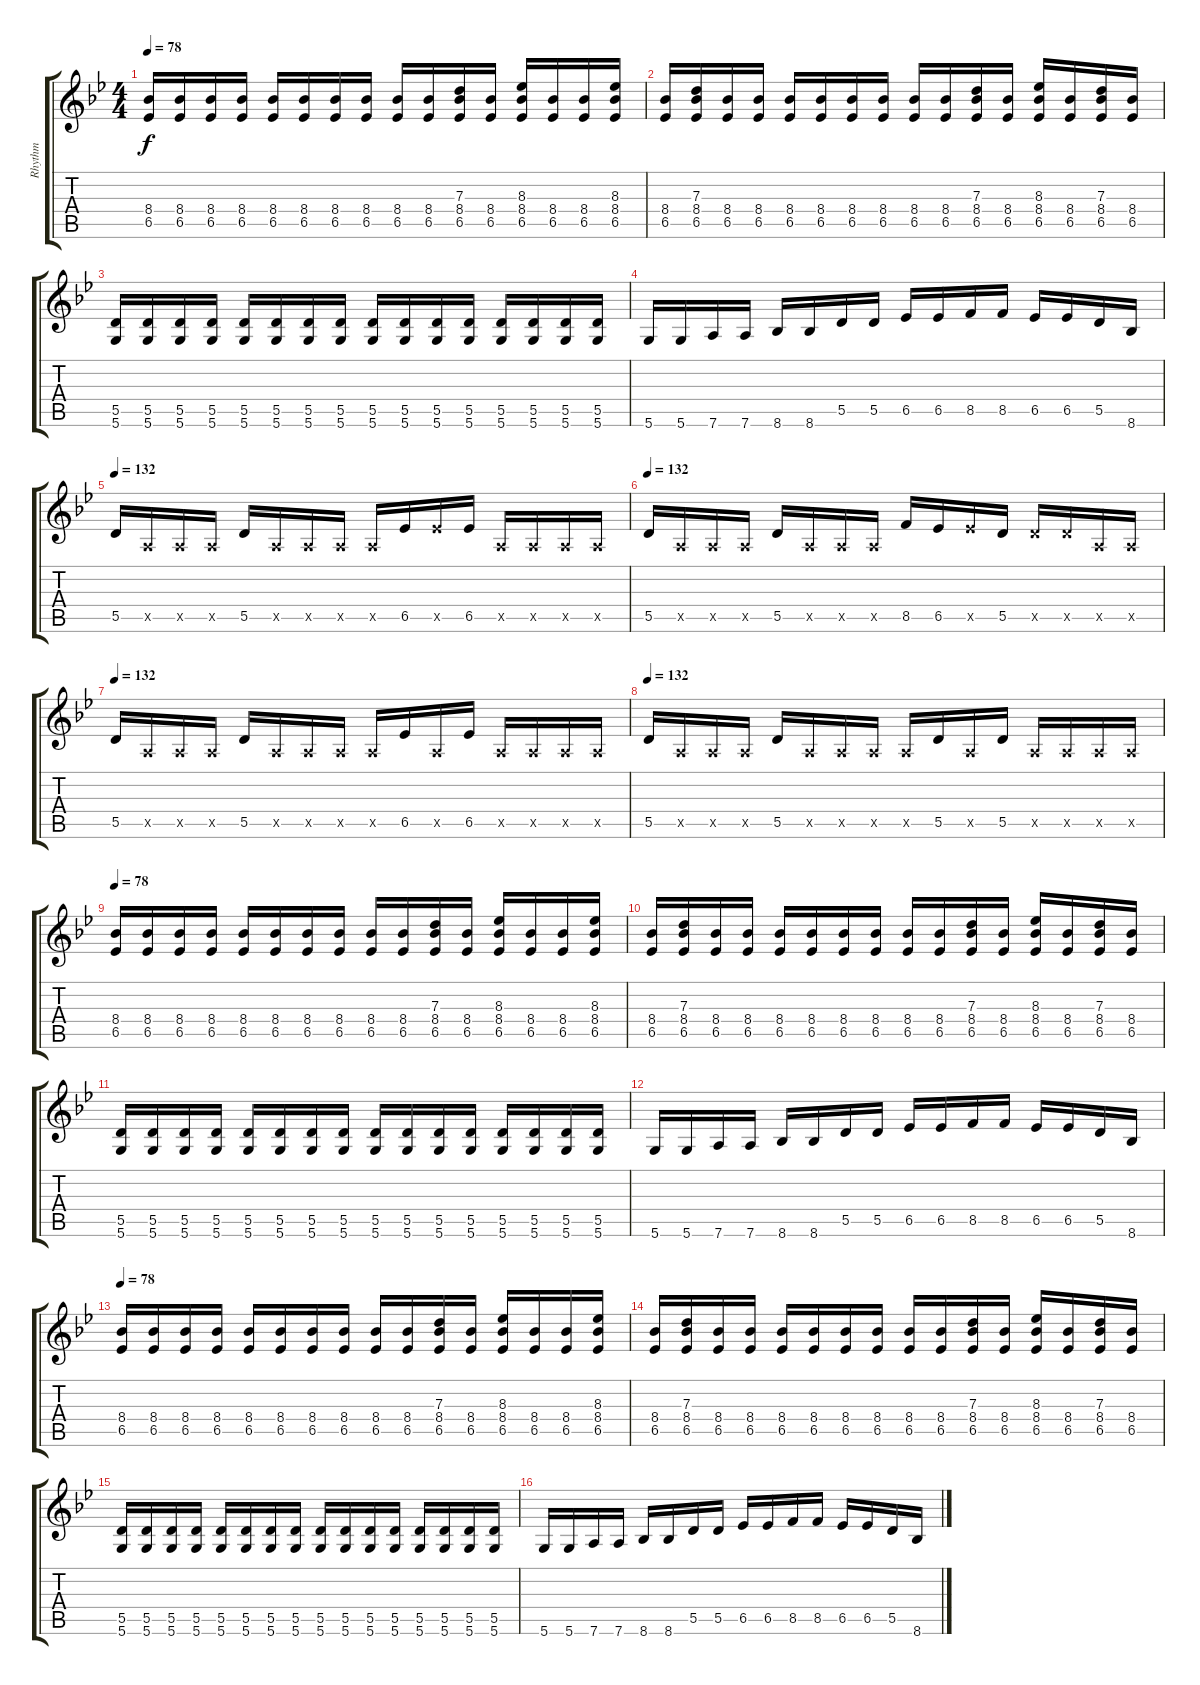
\track ("Rhythm" "Rhythm") {instrument distortionguitar}
\staff {score tabs}
\tuning (E4 B3 G3 D3 A2 D2) {hide}
\ts (4 4)
\tempo 78
\clef g2
\ks gminor
(8.4 6.5).16{dy f volume 10 instrument distortionguitar} (8.4 6.5).16 (8.4 6.5).16 (8.4 6.5).16 (8.4 6.5).16 (8.4 6.5).16 (8.4 6.5).16 (8.4 6.5).16 (8.4 6.5).16 (8.4 6.5).16 (7.3 8.4 6.5).16 (8.4 6.5).16 (8.3 8.4 6.5).16 (8.4 6.5).16 (8.4 6.5).16 (8.3 8.4 6.5).16 |
(8.4 6.5).16 (7.3 8.4 6.5).16 (8.4 6.5).16 (8.4 6.5).16 (8.4 6.5).16 (8.4 6.5).16 (8.4 6.5).16 (8.4 6.5).16 (8.4 6.5).16 (8.4 6.5).16 (7.3 8.4 6.5).16 (8.4 6.5).16 (8.3 8.4 6.5).16 (8.4 6.5).16 (7.3 8.4 6.5).16 (8.4 6.5).16 |
(5.5 5.6).16 (5.5 5.6).16 (5.5 5.6).16 (5.5 5.6).16 (5.5 5.6).16 (5.5 5.6).16 (5.5 5.6).16 (5.5 5.6).16 (5.5 5.6).16 (5.5 5.6).16 (5.5 5.6).16 (5.5 5.6).16 (5.5 5.6).16 (5.5 5.6).16 (5.5 5.6).16 (5.5 5.6).16 |
5.6.16 5.6.16 7.6.16 7.6.16 8.6.16 8.6.16 5.5.16 5.5.16 6.5.16 6.5.16 8.5.16 8.5.16 6.5.16 6.5.16 5.5.16 8.6.16 |
\tempo 132
5.5.16 0.5{x}.16 0.5{x}.16 0.5{x}.16 5.5.16 0.5{x}.16 0.5{x}.16 0.5{x}.16 0.5{x}.16 6.5.16 6.5{x}.16 6.5.16 0.5{x}.16 0.5{x}.16 0.5{x}.16 0.5{x}.16 |
\tempo 132
5.5.16 0.5{x}.16 0.5{x}.16 0.5{x}.16 5.5.16 0.5{x}.16 0.5{x}.16 0.5{x}.16 8.5.16 6.5.16 6.5{x}.16 5.5.16 5.5{x}.16 5.5{x}.16 0.5{x}.16 0.5{x}.16 |
\tempo 132
5.5.16 0.5{x}.16 0.5{x}.16 0.5{x}.16 5.5.16 0.5{x}.16 0.5{x}.16 0.5{x}.16 0.5{x}.16 6.5.16 0.5{x}.16 6.5.16 0.5{x}.16 0.5{x}.16 0.5{x}.16 0.5{x}.16 |
\tempo 132
5.5.16 0.5{x}.16 0.5{x}.16 0.5{x}.16 5.5.16 0.5{x}.16 0.5{x}.16 0.5{x}.16 0.5{x}.16 5.5.16 0.5{x}.16 5.5.16 0.5{x}.16 0.5{x}.16 0.5{x}.16 0.5{x}.16 |
\tempo 78
(8.4 6.5).16{volume 10 instrument distortionguitar} (8.4 6.5).16 (8.4 6.5).16 (8.4 6.5).16 (8.4 6.5).16 (8.4 6.5).16 (8.4 6.5).16 (8.4 6.5).16 (8.4 6.5).16 (8.4 6.5).16 (7.3 8.4 6.5).16 (8.4 6.5).16 (8.3 8.4 6.5).16 (8.4 6.5).16 (8.4 6.5).16 (8.3 8.4 6.5).16 |
(8.4 6.5).16 (7.3 8.4 6.5).16 (8.4 6.5).16 (8.4 6.5).16 (8.4 6.5).16 (8.4 6.5).16 (8.4 6.5).16 (8.4 6.5).16 (8.4 6.5).16 (8.4 6.5).16 (7.3 8.4 6.5).16 (8.4 6.5).16 (8.3 8.4 6.5).16 (8.4 6.5).16 (7.3 8.4 6.5).16 (8.4 6.5).16 |
(5.5 5.6).16 (5.5 5.6).16 (5.5 5.6).16 (5.5 5.6).16 (5.5 5.6).16 (5.5 5.6).16 (5.5 5.6).16 (5.5 5.6).16 (5.5 5.6).16 (5.5 5.6).16 (5.5 5.6).16 (5.5 5.6).16 (5.5 5.6).16 (5.5 5.6).16 (5.5 5.6).16 (5.5 5.6).16 |
5.6.16 5.6.16 7.6.16 7.6.16 8.6.16 8.6.16 5.5.16 5.5.16 6.5.16 6.5.16 8.5.16 8.5.16 6.5.16 6.5.16 5.5.16 8.6.16 |
\tempo 78
(8.4 6.5).16{volume 10 instrument distortionguitar} (8.4 6.5).16 (8.4 6.5).16 (8.4 6.5).16 (8.4 6.5).16 (8.4 6.5).16 (8.4 6.5).16 (8.4 6.5).16 (8.4 6.5).16 (8.4 6.5).16 (7.3 8.4 6.5).16 (8.4 6.5).16 (8.3 8.4 6.5).16 (8.4 6.5).16 (8.4 6.5).16 (8.3 8.4 6.5).16 |
(8.4 6.5).16 (7.3 8.4 6.5).16 (8.4 6.5).16 (8.4 6.5).16 (8.4 6.5).16 (8.4 6.5).16 (8.4 6.5).16 (8.4 6.5).16 (8.4 6.5).16 (8.4 6.5).16 (7.3 8.4 6.5).16 (8.4 6.5).16 (8.3 8.4 6.5).16 (8.4 6.5).16 (7.3 8.4 6.5).16 (8.4 6.5).16 |
(5.5 5.6).16 (5.5 5.6).16 (5.5 5.6).16 (5.5 5.6).16 (5.5 5.6).16 (5.5 5.6).16 (5.5 5.6).16 (5.5 5.6).16 (5.5 5.6).16 (5.5 5.6).16 (5.5 5.6).16 (5.5 5.6).16 (5.5 5.6).16 (5.5 5.6).16 (5.5 5.6).16 (5.5 5.6).16 |
5.6.16 5.6.16 7.6.16 7.6.16 8.6.16 8.6.16 5.5.16 5.5.16 6.5.16 6.5.16 8.5.16 8.5.16 6.5.16 6.5.16 5.5.16 8.6.16
